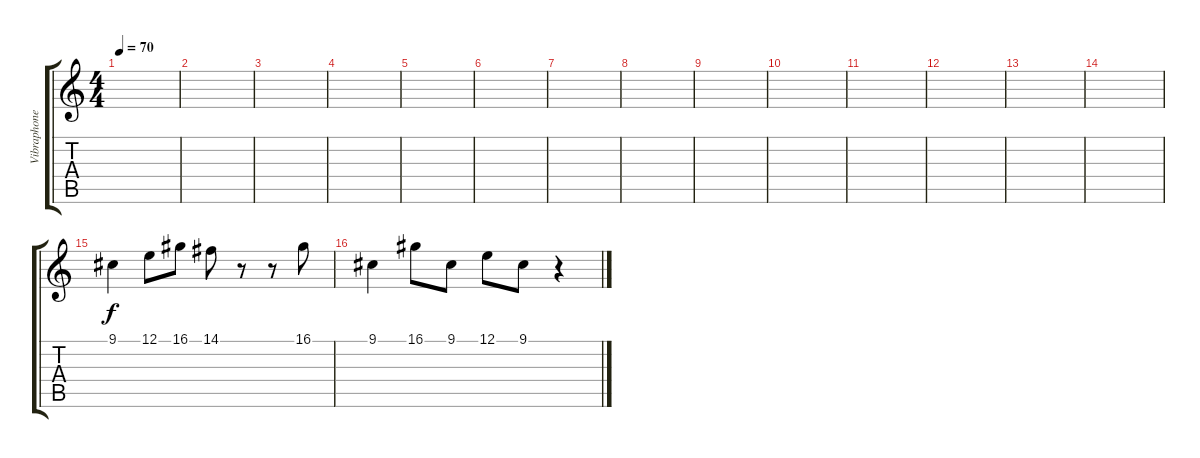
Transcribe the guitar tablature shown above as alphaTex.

\track ("Vibraphone" "Vibraphone") {instrument vibraphone}
\staff {score tabs}
\tuning (E4 B3 G3 D3 A2 E2) {hide}
\ts (4 4)
\tempo 70
\clef g2
\ks c
|
|
|
|
|
|
|
|
|
|
|
|
|
|
9.1.4 12.1.8 16.1.8 14.1.8 r.8 r.8 16.1.8 |
9.1.4 16.1.8 9.1.8 12.1.8 9.1.8 r.4
